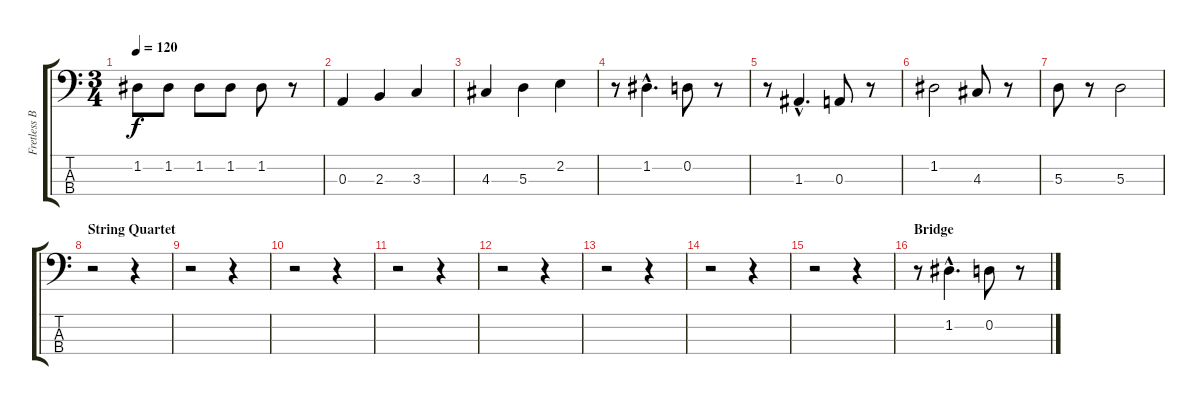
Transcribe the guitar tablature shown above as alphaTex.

\track ("Fretless Bass" "Fretless B") {instrument fretlessbass}
\staff {score tabs}
\tuning (G2 D2 A1 E1) {hide}
\ts (3 4)
\tempo 120
\clef f4
\ks c
1.2.8{dy f} 1.2.8 1.2.8 1.2.8 1.2.8 r.8 |
0.3.4 2.3.4 3.3.4 |
4.3.4 5.3.4 2.2.4 |
r.8 1.2{hac}.4{d} 0.2.8 r.8 |
r.8 1.3{hac}.4{d} 0.3.8 r.8 |
1.2.2 4.3.8 r.8 |
5.3.8 r.8 5.3.2 |
\section ("" "String Quartet")
r.2 r.4 |
r.2 r.4 |
r.2 r.4 |
r.2 r.4 |
r.2 r.4 |
r.2 r.4 |
r.2 r.4 |
r.2 r.4 |
\section ("" "Bridge")
r.8 1.2{hac}.4{d} 0.2.8 r.8
